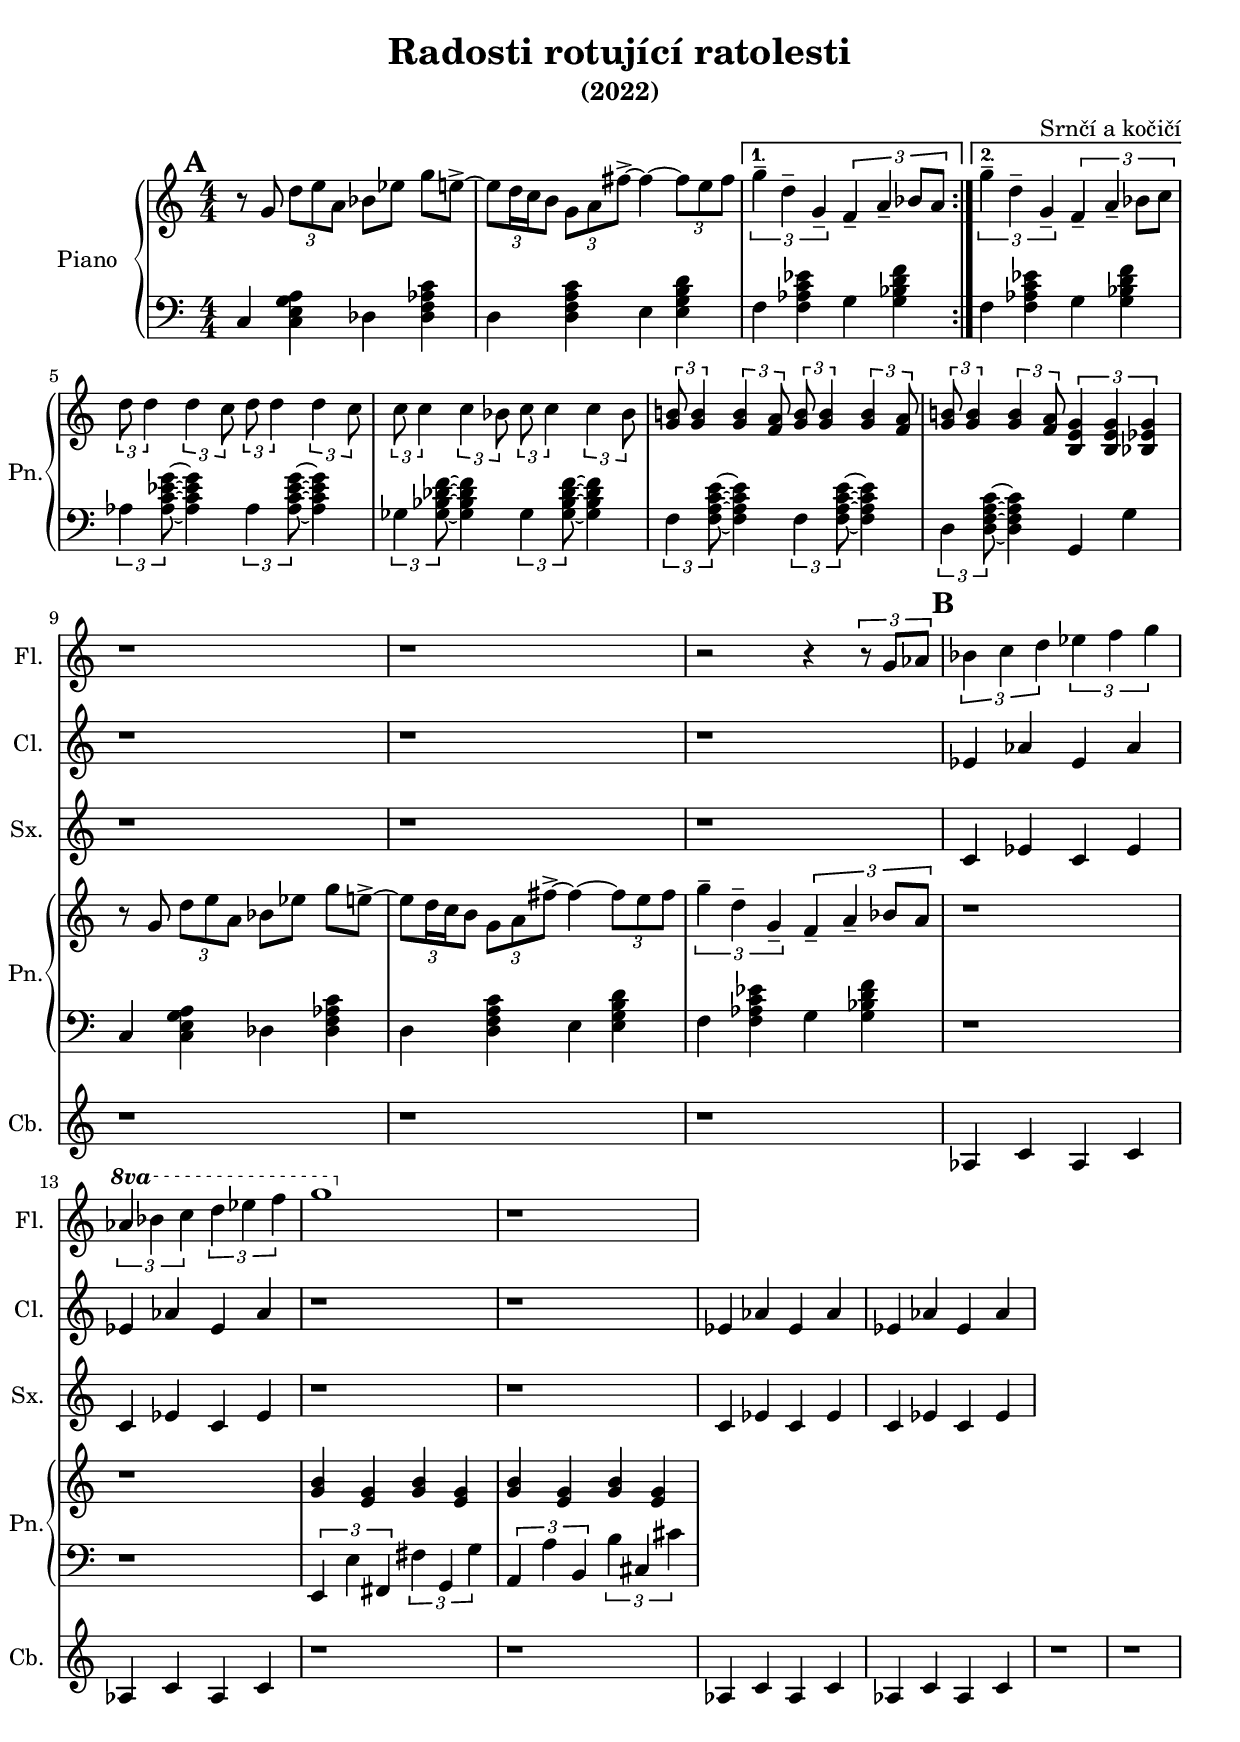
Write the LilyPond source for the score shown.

\language deutsch
\header {
  title = "Radosti rotující ratolesti"
  subtitle = "(2022)"
  composer = "Srnčí a kočičí"}
\layout {
  \context {
    \Staff
    \RemoveAllEmptyStaves
  }
}
mainmotiv = \relative g' {
  r8 g8 \tuplet 3/2 { d' e a, } b es g e->~ 
    \tuplet 3/2 {e d16 c h8} \tuplet 3/2 { g a fis'->~ }
    fis4~ \tuplet 3/2 {fis8 e fis}
  }
triolag = \relative g'' { \tuplet 3/2 { g4-- d-- g,-- } }
bridgem = \relative d'' { \tuplet 3/2 { d8 d4 } \tuplet 3/2 { d4 c8 } }
\score {
 <<
 \new Staff \with { 
    instrumentName = "Flétna"
    shortInstrumentName = "Fl."
    }
    
        \relative c' { 
        \set Score.markFormatter = #format-mark-box-alphabet
        
        r1 r r r r r r r r r r2 r4 \tuplet 3/2 {r8 g'8 as8}
        \mark \default
        \tuplet 3/2 {b4 c d} \tuplet 3/2 {es f g} 
        \set Staff.ottavation = #"8va"
        \ottava #1
        \tuplet 3/2 {as b c} \tuplet 3/2 {d es f}
         g1 
        \ottava #0
         
         r1
         }

 \new Staff \with { 
    instrumentName = "Klarinet"
    shortInstrumentName = "Cl."
    }
        \relative c' { r1 r r r r r r r r r r 
        es4 as es as es as es as
        
        r1 r1
        es4 as es as es as es as
        }
 \new Staff \with { 
    instrumentName = "Saxofon"
    shortInstrumentName = "Sx."
    }
        \relative c' { r1 r r r r r r r r r r
        c4 es c es c es c es
        r1 r1
        c4 es c es c es c es
        
        }
         
 

   \new Staff \with { 
    instrumentName = "Zpěv"
    shortInstrumentName = "Zp."
    }
        \relative c' { r1 r r r r r r r r r r }
  
    
 
  \new PianoStaff \with { 
  instrumentName = "Piano"
  shortInstrumentName = "Pn." }
  <<
    \new Staff
      \relative g' {
        \numericTimeSignature
        \time 4/4
        \set Timing.beamExceptions = #'()
        \set Timing.baseMoment = #(ly:make-moment 1/4)
        \set Timing.beatStructure = 1,1,1,1
        \mark \default
        \repeat volta 2 \mainmotiv
        \alternative {
          { \triolag \tuplet 3/2 { f4-- a-- b8 a } } 
          { \triolag \tuplet 3/2 { f4-- a-- b8 c } }
        }
        \break
  
        \bridgem \bridgem
        \transpose d c { \bridgem \bridgem }
   
        \tuplet 3/2 { <g h!>8 <g h>4 } \tuplet 3/2 { <g h>4 <f a>8 } 
       \tuplet 3/2 { <g h>8 <g h>4 } \tuplet 3/2 { <g h>4 <f a>8 }
       \tuplet 3/2 { <g h!>8 <g h>4 } \tuplet 3/2 { <g h>4 <f a>8 } 
       \tuplet 3/2 { <h, e g >4 <h e g >4 <b es g>4 }  

        \mainmotiv
       \triolag \tuplet 3/2 { f'4-- a-- b8 a }
       r1 r1
      <g h>4 <e g> <g h>4 <e g><g h>4 <e g><g h>4 <e g>
     }
    
    \new Staff
     
    \relative g, { \clef bass   \numericTimeSignature \time 4/4
     \set Timing.beamExceptions = #'()
        \set Timing.baseMoment = #(ly:make-moment 1/4)
        \set Timing.beatStructure = 1,1,1,1
     
      c4 < c e g a > des < des f as c >
      d4 < d f a c > e4 < e g h d > 
      f < f as c es > g < g b d f >
      f < f as c es > g < g b d f >
     
      \tuplet 3/2 { as < as c es g >8 } ~ < as c es g >4 
      \tuplet 3/2 { as < as c es g >8 } ~ < as c es g >4
      \tuplet 3/2 { ges < ges b des f >8 } ~ < ges b des f >4 
      \tuplet 3/2 { ges < ges b des f >8 } ~ < ges b des f >4 
      \tuplet 3/2 { f < f a c e >8 } ~ < f a c e >4 
      \tuplet 3/2 { f < f a c e >8 } ~ < f a c e >4
      \tuplet 3/2 { d < d f a c >8 } ~ < d f a c >4 
      g, g'

      c,4 < c e g a > des < des f as c >
      d4 < d f a c > e4 < e g h d > 
      f < f as c es > g < g b d f >
      r1 r1
      \tuplet 3/2 {e,4 e' fis,} \tuplet 3/2 {fis'4 g, g'}
      \tuplet 3/2 {a,4 a' h,}\tuplet 3/2 {h'4 cis, cis'}
    }
    >>
    \new Staff \with { 
    instrumentName = "Kontrabas"
    shortInstrumentName = "Cb."
    }
        \relative c' { r1 r r r r r r r r r r 
        as4 c as c as c as c
        r1 r1
        as4 c as c as c as c
        r1 r1
        }
  
  >>
  } 
    
    
  \layout {}
  \midi {}